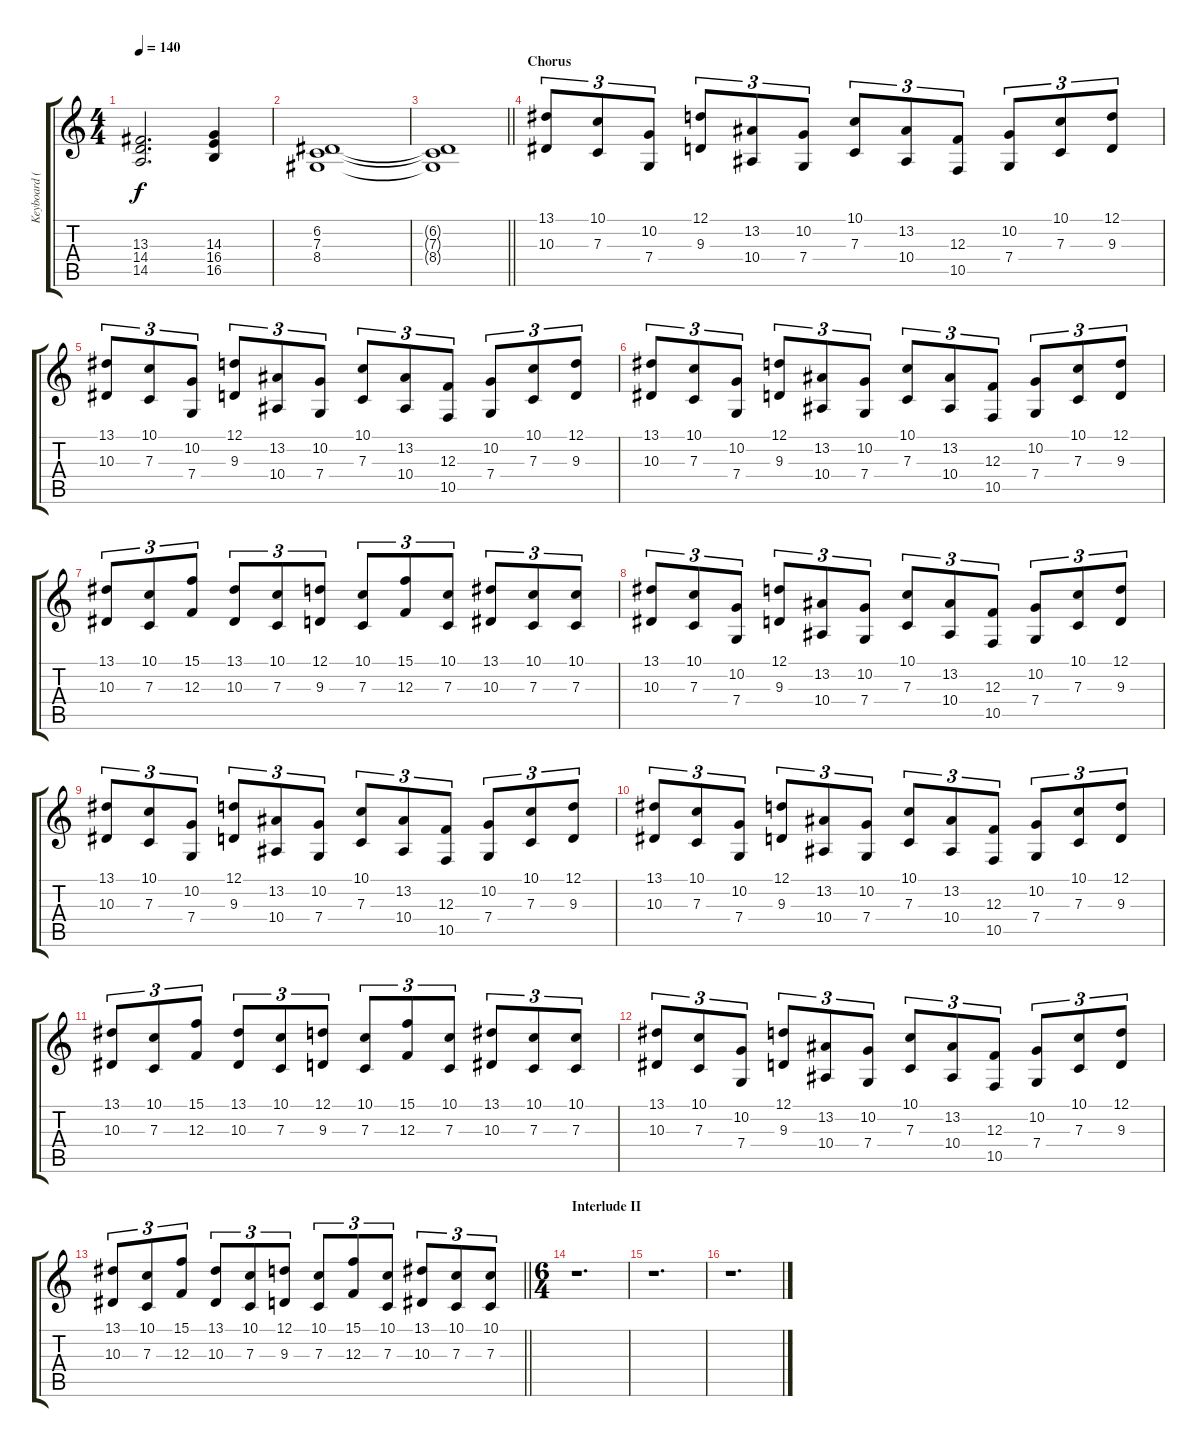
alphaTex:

\track ("Keyboard (Rythm)" "Keyboard (") {instrument stringensemble1}
\staff {score tabs}
\tuning (D4 A3 F3 C3 G2 C2) {hide}
\ts (4 4)
\tempo 140
\clef g2
\ks c
(13.3 14.4 14.5).2{d dy f} (14.3 16.4 16.5).4 |
(6.2 7.3 8.4).1 |
\barLineRight lightlight
(6.2{t} 7.3{t} 8.4{t}).1 |
\section ("" "Chorus")
(13.1 10.3).8{tu (3 2) volume 8 balance 8 instrument stringensemble1} (10.1 7.3).8{tu (3 2)} (10.2 7.4).8{tu (3 2)} (12.1 9.3).8{tu (3 2)} (13.2 10.4).8{tu (3 2)} (10.2 7.4).8{tu (3 2)} (10.1 7.3).8{tu (3 2)} (13.2 10.4).8{tu (3 2)} (12.3 10.5).8{tu (3 2)} (10.2 7.4).8{tu (3 2)} (10.1 7.3).8{tu (3 2)} (12.1 9.3).8{tu (3 2)} |
(13.1 10.3).8{tu (3 2)} (10.1 7.3).8{tu (3 2)} (10.2 7.4).8{tu (3 2)} (12.1 9.3).8{tu (3 2)} (13.2 10.4).8{tu (3 2)} (10.2 7.4).8{tu (3 2)} (10.1 7.3).8{tu (3 2)} (13.2 10.4).8{tu (3 2)} (12.3 10.5).8{tu (3 2)} (10.2 7.4).8{tu (3 2)} (10.1 7.3).8{tu (3 2)} (12.1 9.3).8{tu (3 2)} |
(13.1 10.3).8{tu (3 2)} (10.1 7.3).8{tu (3 2)} (10.2 7.4).8{tu (3 2)} (12.1 9.3).8{tu (3 2)} (13.2 10.4).8{tu (3 2)} (10.2 7.4).8{tu (3 2)} (10.1 7.3).8{tu (3 2)} (13.2 10.4).8{tu (3 2)} (12.3 10.5).8{tu (3 2)} (10.2 7.4).8{tu (3 2)} (10.1 7.3).8{tu (3 2)} (12.1 9.3).8{tu (3 2)} |
(13.1 10.3).8{tu (3 2)} (10.1 7.3).8{tu (3 2)} (15.1 12.3).8{tu (3 2)} (13.1 10.3).8{tu (3 2)} (10.1 7.3).8{tu (3 2)} (12.1 9.3).8{tu (3 2)} (10.1 7.3).8{tu (3 2)} (15.1 12.3).8{tu (3 2)} (10.1 7.3).8{tu (3 2)} (13.1 10.3).8{tu (3 2)} (10.1 7.3).8{tu (3 2)} (10.1 7.3).8{tu (3 2)} |
(13.1 10.3).8{tu (3 2)} (10.1 7.3).8{tu (3 2)} (10.2 7.4).8{tu (3 2)} (12.1 9.3).8{tu (3 2)} (13.2 10.4).8{tu (3 2)} (10.2 7.4).8{tu (3 2)} (10.1 7.3).8{tu (3 2)} (13.2 10.4).8{tu (3 2)} (12.3 10.5).8{tu (3 2)} (10.2 7.4).8{tu (3 2)} (10.1 7.3).8{tu (3 2)} (12.1 9.3).8{tu (3 2)} |
(13.1 10.3).8{tu (3 2)} (10.1 7.3).8{tu (3 2)} (10.2 7.4).8{tu (3 2)} (12.1 9.3).8{tu (3 2)} (13.2 10.4).8{tu (3 2)} (10.2 7.4).8{tu (3 2)} (10.1 7.3).8{tu (3 2)} (13.2 10.4).8{tu (3 2)} (12.3 10.5).8{tu (3 2)} (10.2 7.4).8{tu (3 2)} (10.1 7.3).8{tu (3 2)} (12.1 9.3).8{tu (3 2)} |
(13.1 10.3).8{tu (3 2)} (10.1 7.3).8{tu (3 2)} (10.2 7.4).8{tu (3 2)} (12.1 9.3).8{tu (3 2)} (13.2 10.4).8{tu (3 2)} (10.2 7.4).8{tu (3 2)} (10.1 7.3).8{tu (3 2)} (13.2 10.4).8{tu (3 2)} (12.3 10.5).8{tu (3 2)} (10.2 7.4).8{tu (3 2)} (10.1 7.3).8{tu (3 2)} (12.1 9.3).8{tu (3 2)} |
(13.1 10.3).8{tu (3 2)} (10.1 7.3).8{tu (3 2)} (15.1 12.3).8{tu (3 2)} (13.1 10.3).8{tu (3 2)} (10.1 7.3).8{tu (3 2)} (12.1 9.3).8{tu (3 2)} (10.1 7.3).8{tu (3 2)} (15.1 12.3).8{tu (3 2)} (10.1 7.3).8{tu (3 2)} (13.1 10.3).8{tu (3 2)} (10.1 7.3).8{tu (3 2)} (10.1 7.3).8{tu (3 2)} |
(13.1 10.3).8{tu (3 2)} (10.1 7.3).8{tu (3 2)} (10.2 7.4).8{tu (3 2)} (12.1 9.3).8{tu (3 2)} (13.2 10.4).8{tu (3 2)} (10.2 7.4).8{tu (3 2)} (10.1 7.3).8{tu (3 2)} (13.2 10.4).8{tu (3 2)} (12.3 10.5).8{tu (3 2)} (10.2 7.4).8{tu (3 2)} (10.1 7.3).8{tu (3 2)} (12.1 9.3).8{tu (3 2)} |
\barLineRight lightlight
(13.1 10.3).8{tu (3 2)} (10.1 7.3).8{tu (3 2)} (15.1 12.3).8{tu (3 2)} (13.1 10.3).8{tu (3 2)} (10.1 7.3).8{tu (3 2)} (12.1 9.3).8{tu (3 2)} (10.1 7.3).8{tu (3 2)} (15.1 12.3).8{tu (3 2)} (10.1 7.3).8{tu (3 2)} (13.1 10.3).8{tu (3 2)} (10.1 7.3).8{tu (3 2)} (10.1 7.3).8{tu (3 2)} |
\ts (6 4)
\section ("" "Interlude II")
r.1{d} |
r.1{d} |
r.1{d}
